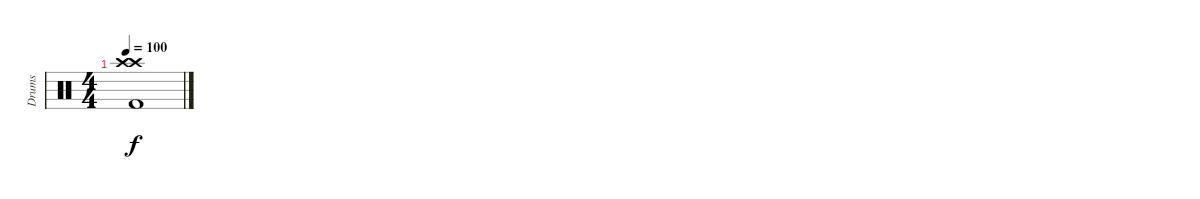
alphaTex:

\track ("Drums" "Drums") {instrument percussion}
\staff {score}
\articulation defaults
\ts (4 4)
\tempo 100
\clef neutral
\ks c
("Crash high (hit)" "Crash high (hit)" "Kick (hit) 2").1{dy f}
